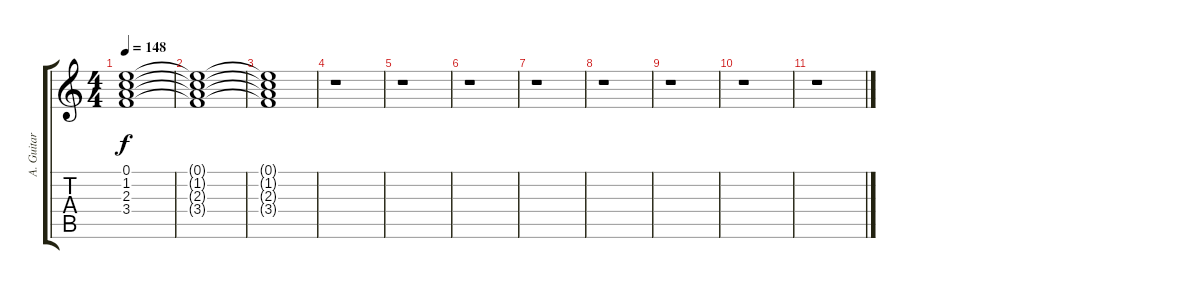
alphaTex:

\track ("A. Guitar" "A. Guitar") {instrument acousticguitarsteel}
\staff {score tabs}
\tuning (E4 B3 G3 D3 A2 E2) {hide}
\ts (4 4)
\tempo 148
\clef g2
\ks c
(0.1{t} 1.2{t} 2.3{t} 3.4{t}).1{dy f} |
(0.1{t} 1.2{t} 2.3{t} 3.4{t}).1 |
(0.1{t} 1.2{t} 2.3{t} 3.4{t}).1 |
r.1 |
r.1 |
r.1 |
r.1 |
r.1 |
r.1 |
r.1 |
r.1
